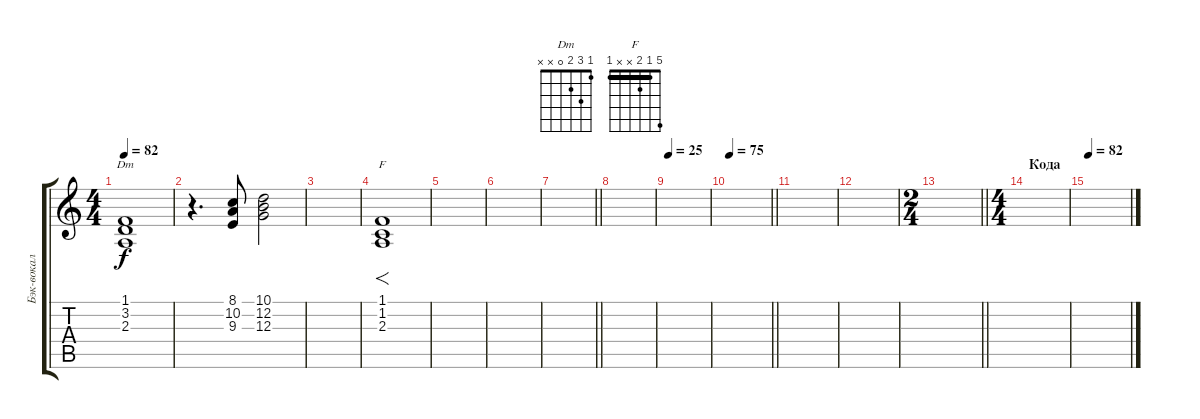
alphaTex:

\track ("Бэк-вокал" "Бэк-вокал") {instrument pad4choir}
\staff {score tabs}
\tuning (E4 B3 G3 D3 A2 E2) {hide}
\chord ("Dm" 1 3 2 0 x x)
\chord ("F" 5 1 2 x x 1) {barre 1}
\ts (4 4)
\tempo 82
\clef g2
\ks aminor
(1.1 3.2 2.3).1{ch "Dm" dy f} |
r.4{d} (8.1 10.2 9.3).8 (10.1 12.2 12.3).2 |
|
(1.1 1.2 2.3).1{f ch "F"} |
|
|
\barLineRight lightlight
|
\section ("" "")
|
\tempo 25
|
\tempo 75
\barLineRight lightlight
|
|
|
\ts (2 4)
\barLineRight lightlight
|
\ts (4 4)
\section ("" "Кода")
|
\tempo 82
